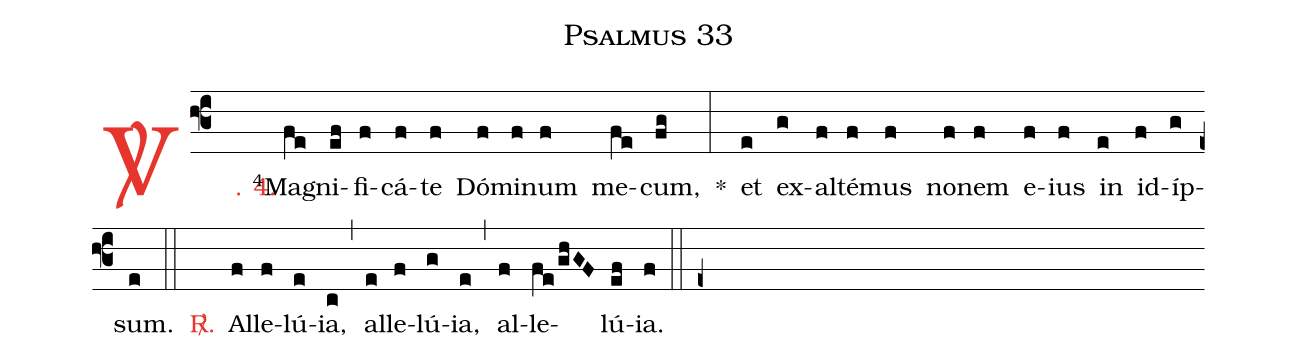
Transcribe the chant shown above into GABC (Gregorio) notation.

name: Psalmus 33;
%%
(f3)

<c><sp>V/</sp>. 4.</c>() <v>\VSup{4}</v>Ma(fe)gni(ef)fi(f)cá(f)te(f) Dó(f)mi(f)num(f) me(fe)cum,(fg) *(:) et(e) ex(g)al(f)té(f)mus(f) no(f)nem(f) e(f)ius(f) in(e) id(f)íp(g)sum.(e)

(::)

<nlba><c><sp>R/</sp>.</c>() Al</nlba>(f)le(f)lú(e)ia,(c) (,) al(e)le(f)lú(g)ia,(e) (,) al(f)le(fe/ghGF)lú(ef)ia.(f)

(::)

(e+)
